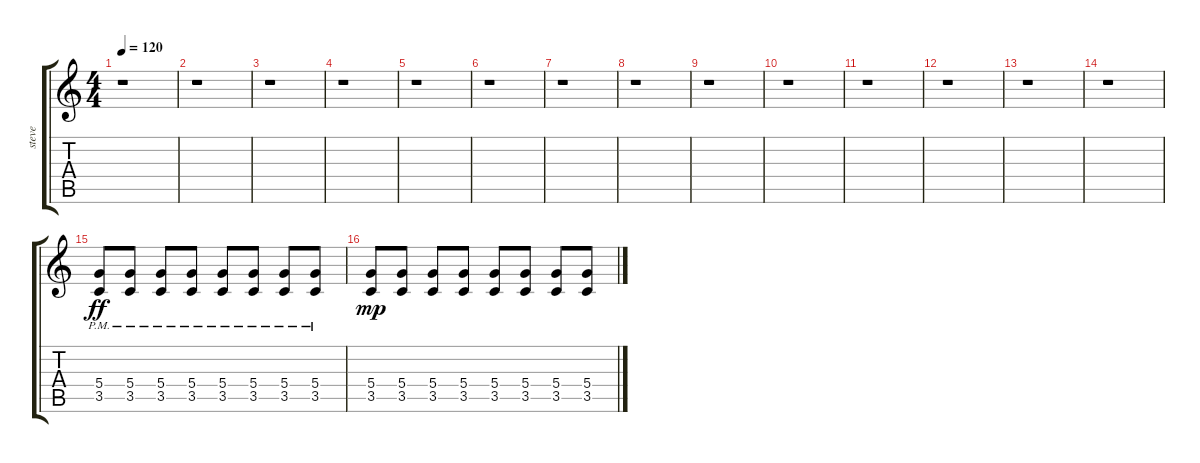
\track ("steve" "steve") {instrument overdrivenguitar}
\staff {score tabs}
\tuning (E4 B3 G3 D3 A2 E2) {hide}
\ts (4 4)
\tempo 120
\clef g2
\ks c
r.1{dy ff} |
r.1 |
r.1 |
r.1 |
r.1 |
r.1 |
r.1 |
r.1 |
r.1 |
r.1 |
r.1 |
r.1 |
r.1 |
r.1 |
(5.4{pm} 3.5{pm}).8 (5.4{pm} 3.5{pm}).8 (5.4{pm} 3.5{pm}).8 (5.4{pm} 3.5{pm}).8 (5.4{pm} 3.5{pm}).8 (5.4{pm} 3.5{pm}).8 (5.4{pm} 3.5{pm}).8 (5.4{pm} 3.5{pm}).8 |
(5.4 3.5).8{dy mp} (5.4 3.5).8 (5.4 3.5).8 (5.4 3.5).8 (5.4 3.5).8 (5.4 3.5).8 (5.4 3.5).8 (5.4 3.5).8
